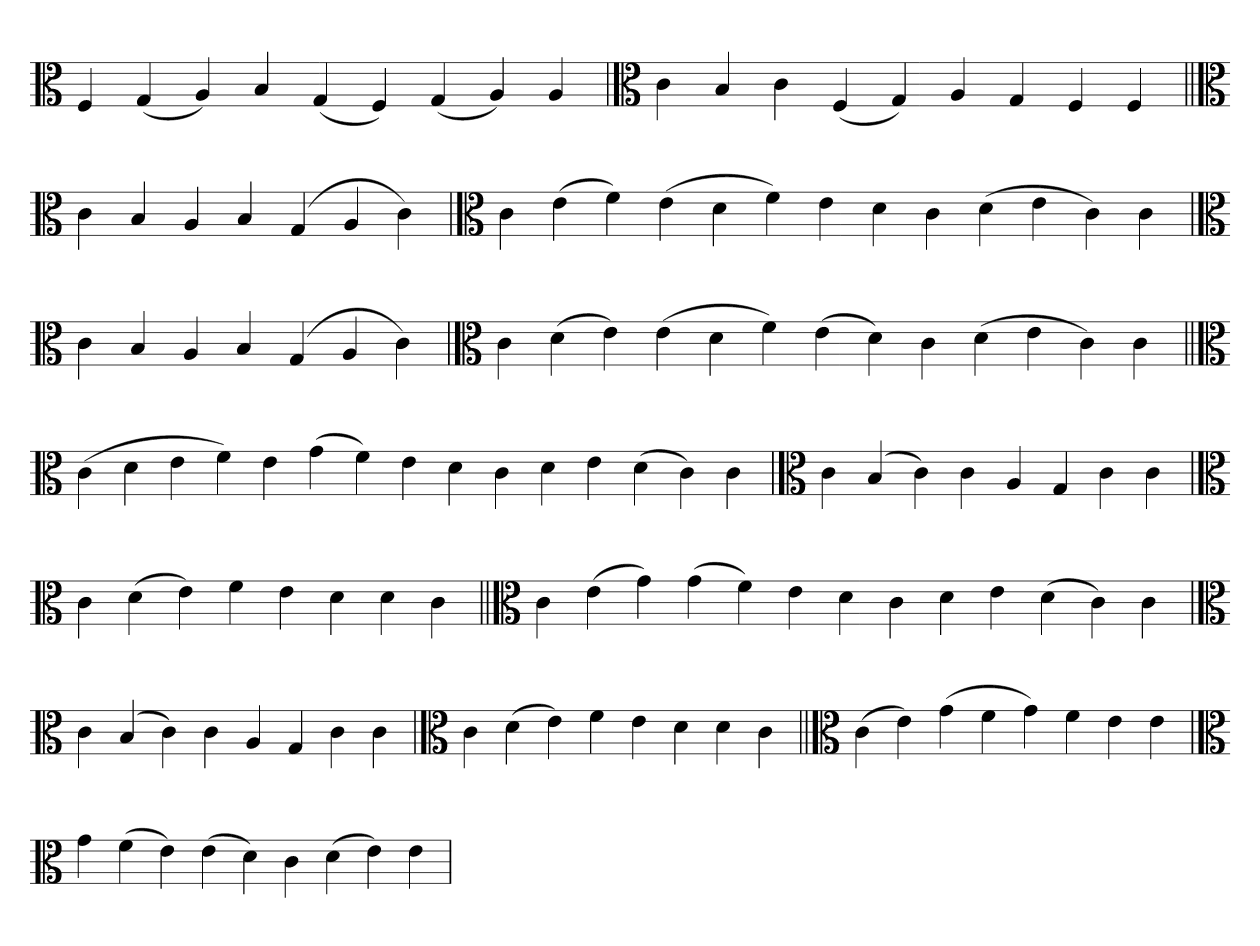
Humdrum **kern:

**kern
*part1
*staff1
*clefC3
=
4F
(4G
4A)
4B
(4G
4F)
(4G
4A)
4A
=`
*clefC3
4c
4B
4c
(4F
4G)
4A
4G
4F
4F
=||
*clefC3
4c
4B
4A
4B
(4G
4A
4c)
=`
*clefC3
4c
(4e
4f)
(4e
4d
4f)
4e
4d
4c
(4d
4e
4c)
4c
='
*clefC3
4c
4B
4A
4B
(4G
4A
4c)
=`
*clefC3
4c
(4d
4e)
(4e
4d
4f)
(4e
4d)
4c
(4d
4e
4c)
4c
=||
*clefC3
(4c
4d
4e
4f)
4e
(4g
4f)
4e
4d
4c
4d
4e
(4d
4c)
4c
='
*clefC3
4c
(4B
4c)
4c
4A
4G
4c
4c
=`
*clefC3
4c
(4d
4e)
4f
4e
4d
4d
4c
=||
*clefC3
4c
(4e
4g)
(4g
4f)
4e
4d
4c
4d
4e
(4d
4c)
4c
='
*clefC3
4c
(4B
4c)
4c
4A
4G
4c
4c
=`
*clefC3
4c
(4d
4e)
4f
4e
4d
4d
4c
=||
*clefC3
(4c
4e)
(4g
4f
4g)
4f
4e
4e
=`
*clefC3
4g
(4f
4e)
(4e
4d)
4c
(4d
4e)
4e
='
*-
